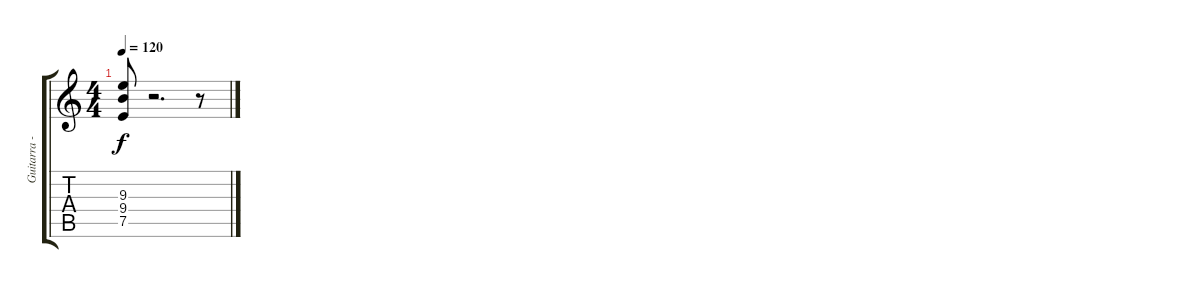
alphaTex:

\track ("Guitarra - Johnny" "Guitarra -") {instrument distortionguitar}
\staff {score tabs}
\tuning (E4 B3 G3 D3 A2 E2) {hide}
\ts (4 4)
\tempo 120
\clef g2
\ks c
(9.3 9.4 7.5).8{dy f} r.2{d} r.8
